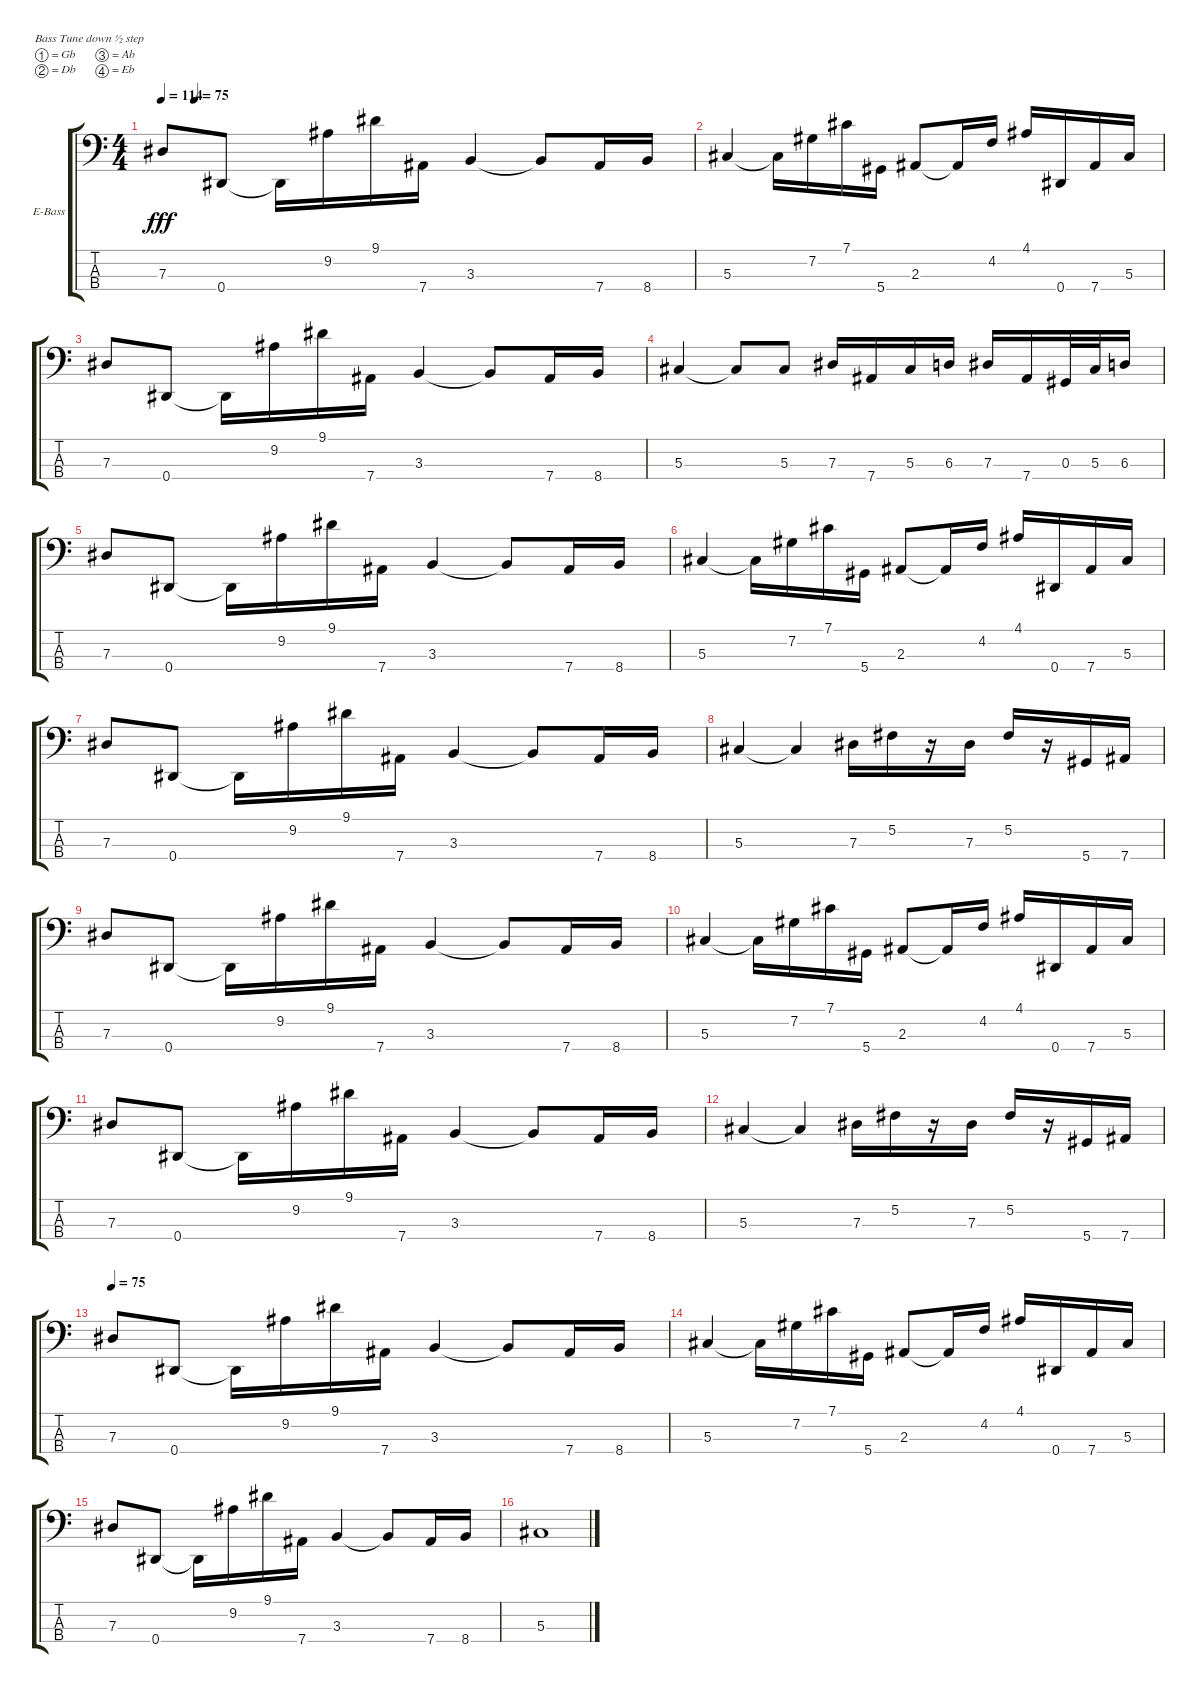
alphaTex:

\bracketExtendMode groupsimilarinstruments
\firstSystemTrackNameOrientation horizontal
\otherSystemsTrackNameOrientation horizontal
\track ("Бас" "E-Bass") {instrument electricbassfinger}
\staff {score tabs}
\tuning (Gb2 Db2 Ab1 Eb1)
\ts (4 4)
\tempo 114
\tempo (75 0.0625)
\clef f4
\ks c
7.3.8{dy fff} 0.4.8 0.4{t}.16 9.2.16 9.1.16 7.4.16 3.3.4 3.3{t}.8 7.4.16 8.4.16 |
5.3.4 5.3{t}.16 7.2.16 7.1.16 5.4.16 2.3.8 2.3{t}.16 4.2.16 4.1.16 0.4.16 7.4.16 5.3.16 |
7.3.8 0.4.8 0.4{t}.16 9.2.16 9.1.16 7.4.16 3.3.4 3.3{t}.8 7.4.16 8.4.16 |
5.3.4 5.3{t}.8 5.3.8 7.3.16 7.4.16 5.3.16 6.3.16 7.3.16 7.4.16 0.3.32 5.3.32 6.3.16 |
7.3.8 0.4.8 0.4{t}.16 9.2.16 9.1.16 7.4.16 3.3.4 3.3{t}.8 7.4.16 8.4.16 |
5.3.4 5.3{t}.16 7.2.16 7.1.16 5.4.16 2.3.8 2.3{t}.16 4.2.16 4.1.16 0.4.16 7.4.16 5.3.16 |
7.3.8 0.4.8 0.4{t}.16 9.2.16 9.1.16 7.4.16 3.3.4 3.3{t}.8 7.4.16 8.4.16 |
5.3.4 5.3{t}.4 7.3.16 5.2.16 r.16 7.3.16 5.2.16 r.16 5.4.16 7.4.16 |
7.3.8 0.4.8 0.4{t}.16 9.2.16 9.1.16 7.4.16 3.3.4 3.3{t}.8 7.4.16 8.4.16 |
5.3.4 5.3{t}.16 7.2.16 7.1.16 5.4.16 2.3.8 2.3{t}.16 4.2.16 4.1.16 0.4.16 7.4.16 5.3.16 |
7.3.8 0.4.8 0.4{t}.16 9.2.16 9.1.16 7.4.16 3.3.4 3.3{t}.8 7.4.16 8.4.16 |
5.3.4 5.3{t}.4 7.3.16 5.2.16 r.16 7.3.16 5.2.16 r.16 5.4.16 7.4.16 |
\tempo 75
7.3.8 0.4.8 0.4{t}.16 9.2.16 9.1.16 7.4.16 3.3.4 3.3{t}.8 7.4.16 8.4.16 |
5.3.4 5.3{t}.16 7.2.16 7.1.16 5.4.16 2.3.8 2.3{t}.16 4.2.16 4.1.16 0.4.16 7.4.16 5.3.16 |
7.3.8 0.4.8 0.4{t}.16 9.2.16 9.1.16 7.4.16 3.3.4 3.3{t}.8 7.4.16 8.4.16 |
5.3.1
